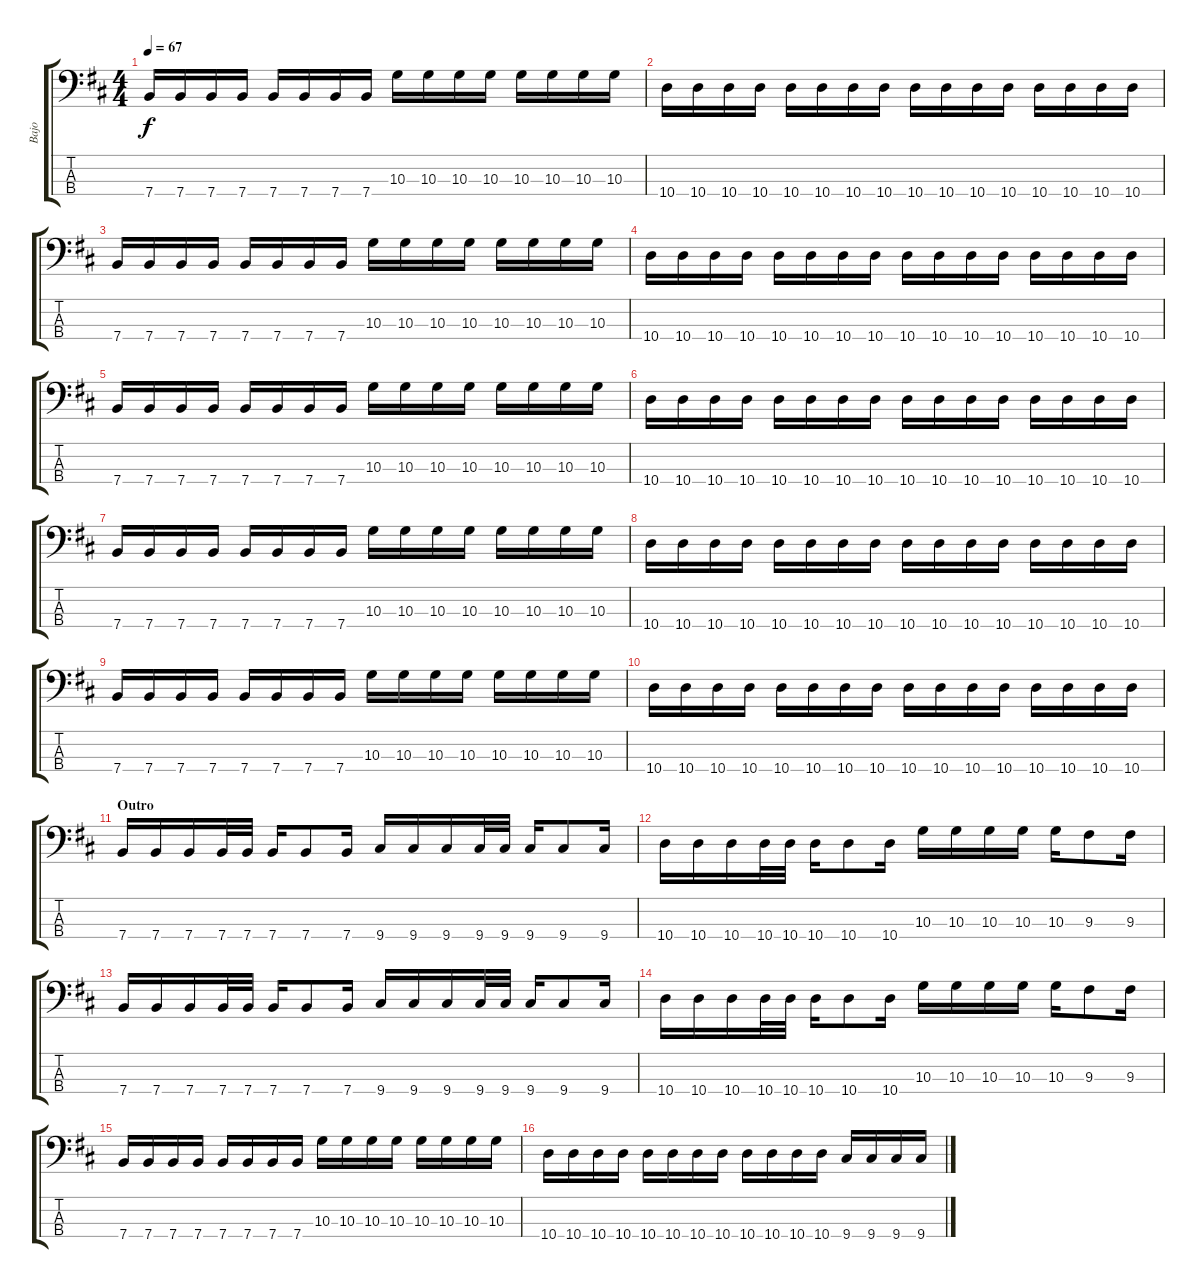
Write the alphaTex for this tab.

\track ("Bajo" "Bajo") {instrument slapbass1}
\staff {score tabs}
\tuning (G2 D2 A1 E1) {hide}
\ts (4 4)
\tempo 67
\clef f4
\ks bminor
7.4.16{dy f} 7.4.16 7.4.16 7.4.16 7.4.16 7.4.16 7.4.16 7.4.16 10.3.16 10.3.16 10.3.16 10.3.16 10.3.16 10.3.16 10.3.16 10.3.16 |
10.4.16 10.4.16 10.4.16 10.4.16 10.4.16 10.4.16 10.4.16 10.4.16 10.4.16 10.4.16 10.4.16 10.4.16 10.4.16 10.4.16 10.4.16 10.4.16 |
7.4.16 7.4.16 7.4.16 7.4.16 7.4.16 7.4.16 7.4.16 7.4.16 10.3.16 10.3.16 10.3.16 10.3.16 10.3.16 10.3.16 10.3.16 10.3.16 |
10.4.16 10.4.16 10.4.16 10.4.16 10.4.16 10.4.16 10.4.16 10.4.16 10.4.16 10.4.16 10.4.16 10.4.16 10.4.16 10.4.16 10.4.16 10.4.16 |
7.4.16 7.4.16 7.4.16 7.4.16 7.4.16 7.4.16 7.4.16 7.4.16 10.3.16 10.3.16 10.3.16 10.3.16 10.3.16 10.3.16 10.3.16 10.3.16 |
10.4.16 10.4.16 10.4.16 10.4.16 10.4.16 10.4.16 10.4.16 10.4.16 10.4.16 10.4.16 10.4.16 10.4.16 10.4.16 10.4.16 10.4.16 10.4.16 |
7.4.16 7.4.16 7.4.16 7.4.16 7.4.16 7.4.16 7.4.16 7.4.16 10.3.16 10.3.16 10.3.16 10.3.16 10.3.16 10.3.16 10.3.16 10.3.16 |
10.4.16 10.4.16 10.4.16 10.4.16 10.4.16 10.4.16 10.4.16 10.4.16 10.4.16 10.4.16 10.4.16 10.4.16 10.4.16 10.4.16 10.4.16 10.4.16 |
7.4.16 7.4.16 7.4.16 7.4.16 7.4.16 7.4.16 7.4.16 7.4.16 10.3.16 10.3.16 10.3.16 10.3.16 10.3.16 10.3.16 10.3.16 10.3.16 |
10.4.16 10.4.16 10.4.16 10.4.16 10.4.16 10.4.16 10.4.16 10.4.16 10.4.16 10.4.16 10.4.16 10.4.16 10.4.16 10.4.16 10.4.16 10.4.16 |
\section ("" "Outro")
7.4.16 7.4.16 7.4.16 7.4.32 7.4.32 7.4.16 7.4.8 7.4.16 9.4.16 9.4.16 9.4.16 9.4.32 9.4.32 9.4.16 9.4.8 9.4.16 |
10.4.16 10.4.16 10.4.16 10.4.32 10.4.32 10.4.16 10.4.8 10.4.16 10.3.16 10.3.16 10.3.16 10.3.16 10.3.16 9.3.8 9.3.16 |
7.4.16 7.4.16 7.4.16 7.4.32 7.4.32 7.4.16 7.4.8 7.4.16 9.4.16 9.4.16 9.4.16 9.4.32 9.4.32 9.4.16 9.4.8 9.4.16 |
10.4.16 10.4.16 10.4.16 10.4.32 10.4.32 10.4.16 10.4.8 10.4.16 10.3.16 10.3.16 10.3.16 10.3.16 10.3.16 9.3.8 9.3.16 |
7.4.16 7.4.16 7.4.16 7.4.16 7.4.16 7.4.16 7.4.16 7.4.16 10.3.16 10.3.16 10.3.16 10.3.16 10.3.16 10.3.16 10.3.16 10.3.16 |
10.4.16 10.4.16 10.4.16 10.4.16 10.4.16 10.4.16 10.4.16 10.4.16 10.4.16 10.4.16 10.4.16 10.4.16 9.4.16 9.4.16 9.4.16 9.4.16
